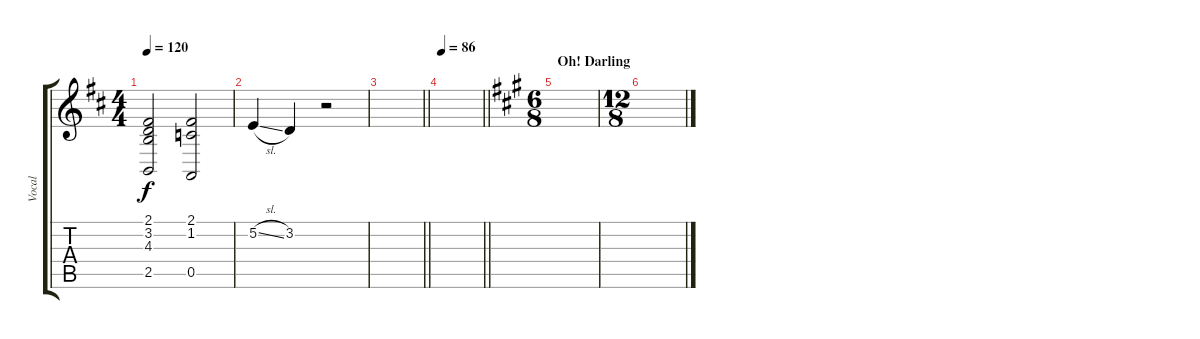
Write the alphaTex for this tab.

\track ("Vocal" "Vocal") {instrument altosax}
\staff {score tabs}
\tuning (E4 B3 G3 D3 A2 E2) {hide}
\ts (4 4)
\tempo 120
\clef g2
\ks d
(2.1 3.2 4.3 2.5).2{dy f} (2.1 1.2 0.5).2 |
5.2{sl}.4 3.2.4 r.2 |
\barLineRight lightlight
|
\tempo 86
\barLineRight lightlight
|
\ts (6 8)
\section ("" "Oh! Darling")
\ks a
|
\ts (12 8)
